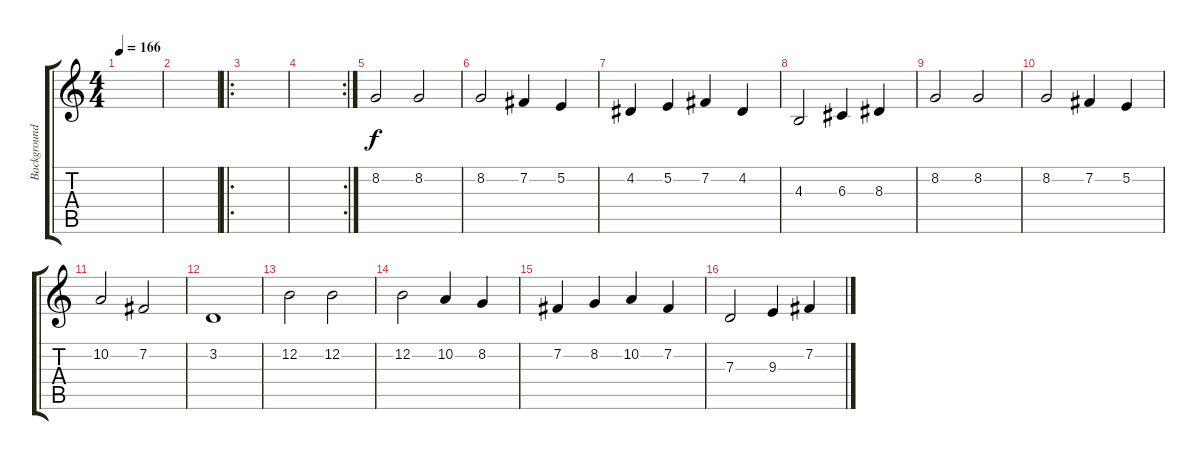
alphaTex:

\track ("Background Effects" "Background") {instrument fx5brightness}
\staff {score tabs}
\tuning (E4 B3 G3 D3 A2 E2) {hide}
\ts (4 4)
\tempo 166
\clef g2
\ks c
|
|
\ro
|
\rc 2
|
8.2.2 8.2.2 |
8.2.2 7.2.4 5.2.4 |
4.2.4 5.2.4 7.2.4 4.2.4 |
4.3.2 6.3.4 8.3.4 |
8.2.2 8.2.2 |
8.2.2 7.2.4 5.2.4 |
10.2.2 7.2.2 |
3.2.1 |
12.2.2 12.2.2 |
12.2.2 10.2.4 8.2.4 |
7.2.4 8.2.4 10.2.4 7.2.4 |
7.3.2 9.3.4 7.2.4
